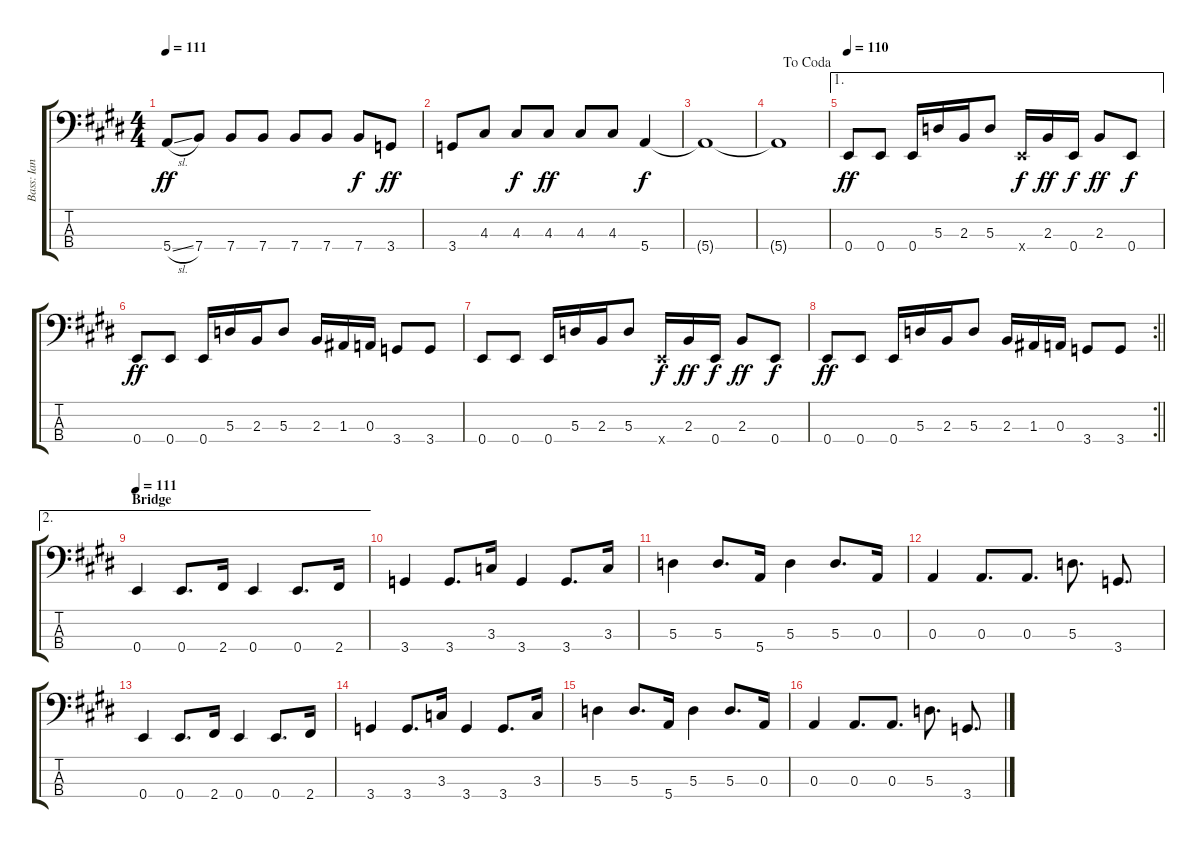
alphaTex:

\track ("Bass: Ian" "Bass: Ian") {instrument electricbassfinger}
\staff {score tabs}
\tuning (G2 D2 A1 E1) {hide}
\ts (4 4)
\tempo 111
\clef f4
\ks e
5.4{sl}.8{dy ff} 7.4.8 7.4.8 7.4.8 7.4.8 7.4.8 7.4.8{dy f} 3.4.8{dy ff} |
3.4.8 4.3.8 4.3.8{dy f} 4.3.8{dy ff} 4.3.8 4.3.8 5.4.4{dy f} |
5.4{t}.1 |
\jump dacoda
5.4{t}.1 |
\ae 1
\tempo 110
0.4.8{dy ff} 0.4.8 0.4.16 5.3.16 2.3.16 5.3.8 0.4{x}.16{dy f} 2.3.16{dy ff} 0.4.16{dy f} 2.3.8{dy ff} 0.4.8{dy f} |
0.4.8{dy ff} 0.4.8 0.4.16 5.3.16 2.3.16 5.3.8 2.3.16 1.3.16 0.3.16 3.4.8 3.4.8 |
0.4.8 0.4.8 0.4.16 5.3.16 2.3.16 5.3.8 0.4{x}.16{dy f} 2.3.16{dy ff} 0.4.16{dy f} 2.3.8{dy ff} 0.4.8{dy f} |
\rc 2
\barLineRight lightlight
0.4.8{dy ff} 0.4.8 0.4.16 5.3.16 2.3.16 5.3.8 2.3.16 1.3.16 0.3.16 3.4.8 3.4.8 |
\ae 2
\section ("" "Bridge")
\tempo 111
0.4.4 0.4.8{d} 2.4.16 0.4.4 0.4.8{d} 2.4.16 |
3.4.4 3.4.8{d} 3.3.16 3.4.4 3.4.8{d} 3.3.16 |
5.3.4 5.3.8{d} 5.4.16 5.3.4 5.3.8{d} 0.3.16 |
0.3.4 0.3.8{d} 0.3.8{d} 5.3.8{d} 3.4.8{d} |
0.4.4 0.4.8{d} 2.4.16 0.4.4 0.4.8{d} 2.4.16 |
3.4.4 3.4.8{d} 3.3.16 3.4.4 3.4.8{d} 3.3.16 |
5.3.4 5.3.8{d} 5.4.16 5.3.4 5.3.8{d} 0.3.16 |
0.3.4 0.3.8{d} 0.3.8{d} 5.3.8{d} 3.4.8{d}
